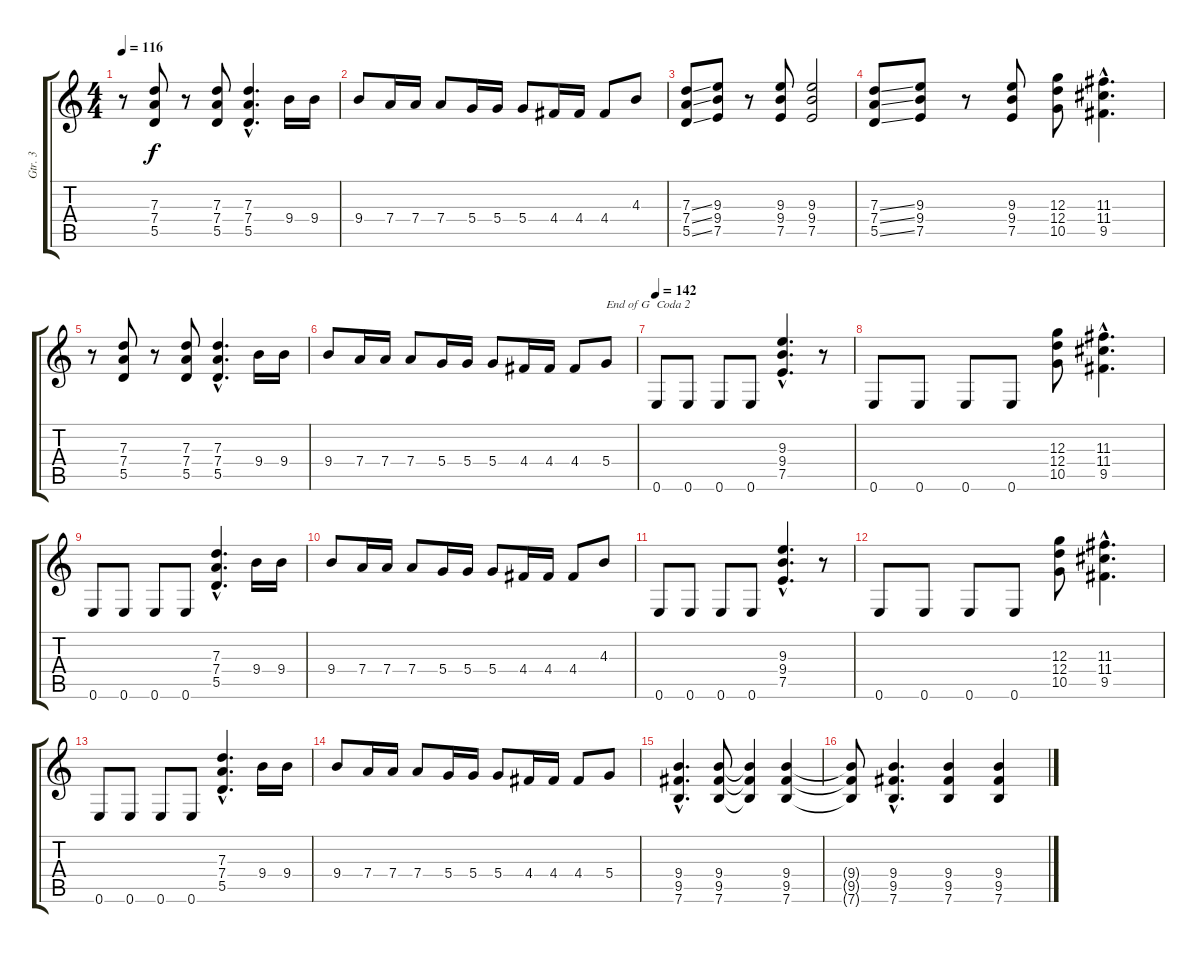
\track ("Gtr. 3" "Gtr. 3") {instrument overdrivenguitar}
\staff {score tabs}
\tuning (E4 B3 G3 D3 A2 E2) {hide}
\ts (4 4)
\tempo 116
\clef g2
\ks c
r.8{dy f} (7.3 7.4 5.5).8 r.8 (7.3 7.4 5.5).8 (7.3{hac} 7.4{hac} 5.5{hac}).4{d} 9.4.16 9.4.16 |
9.4.8 7.4.16 7.4.16 7.4.8 5.4.16 5.4.16 5.4.8 4.4.16 4.4.16 4.4.8 4.3.8 |
(7.3{ss} 7.4{ss} 5.5{ss}).8 (9.3 9.4 7.5).8 r.8 (9.3 9.4 7.5).8 (9.3 9.4 7.5).2 |
(7.3{ss} 7.4{ss} 5.5{ss}).8 (9.3 9.4 7.5).8 r.8 (9.3 9.4 7.5).8 (12.3 12.4 10.5).8 (11.3{hac} 11.4{hac} 9.5{hac}).4{d} |
r.8 (7.3 7.4 5.5).8 r.8 (7.3 7.4 5.5).8 (7.3{hac} 7.4{hac} 5.5{hac}).4{d} 9.4.16 9.4.16 |
9.4.8 7.4.16 7.4.16 7.4.8 5.4.16 5.4.16 5.4.8 4.4.16 4.4.16 4.4.8 5.4.8{txt "End of G"} |
\tempo 142
0.6.8{txt "Coda 2"} 0.6.8 0.6.8 0.6.8 (9.3{hac} 9.4{hac} 7.5{hac}).4{d} r.8 |
0.6.8 0.6.8 0.6.8 0.6.8 (12.3 12.4 10.5).8 (11.3{hac} 11.4{hac} 9.5{hac}).4{d} |
0.6.8 0.6.8 0.6.8 0.6.8 (7.3{hac} 7.4{hac} 5.5{hac}).4{d} 9.4.16 9.4.16 |
9.4.8 7.4.16 7.4.16 7.4.8 5.4.16 5.4.16 5.4.8 4.4.16 4.4.16 4.4.8 4.3.8 |
0.6.8 0.6.8 0.6.8 0.6.8 (9.3{hac} 9.4{hac} 7.5{hac}).4{d} r.8 |
0.6.8 0.6.8 0.6.8 0.6.8 (12.3 12.4 10.5).8 (11.3{hac} 11.4{hac} 9.5{hac}).4{d} |
0.6.8 0.6.8 0.6.8 0.6.8 (7.3{hac} 7.4{hac} 5.5{hac}).4{d} 9.4.16 9.4.16 |
9.4.8 7.4.16 7.4.16 7.4.8 5.4.16 5.4.16 5.4.8 4.4.16 4.4.16 4.4.8 5.4.8 |
(9.4{hac} 9.5{hac} 7.6{hac}).4{d} (9.4 9.5 7.6).8 (9.4{t} 9.5{t} 7.6{t}).4 (9.4 9.5 7.6).4 |
(9.4{t} 9.5{t} 7.6{t}).8 (9.4{hac} 9.5{hac} 7.6{hac}).4{d} (9.4 9.5 7.6).4 (9.4 9.5 7.6).4
